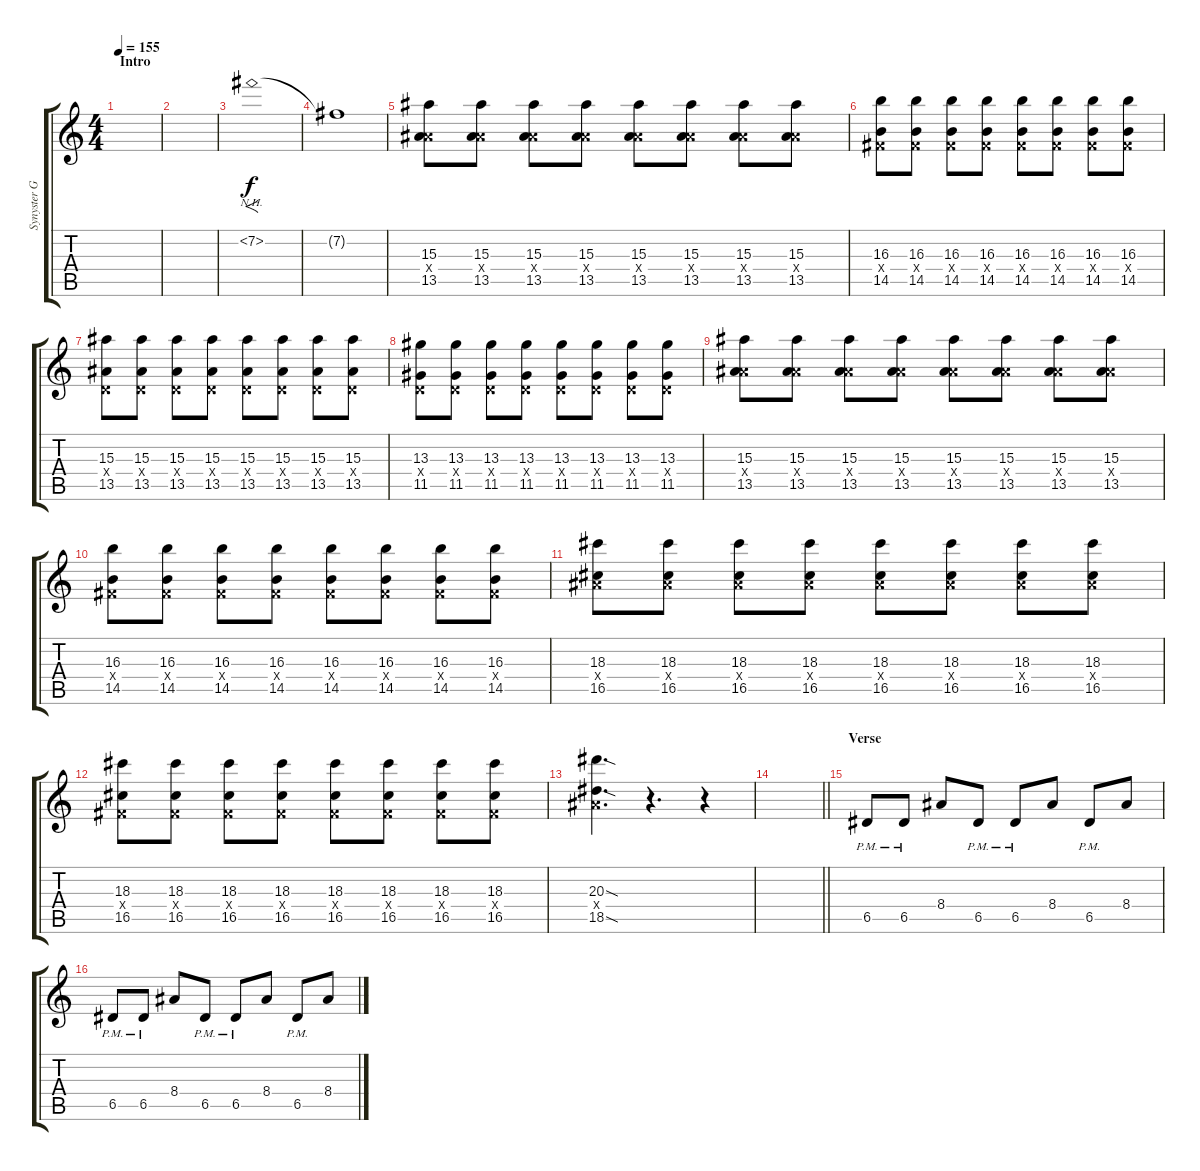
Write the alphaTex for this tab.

\track ("Synyster Gates [Lead Guitar I]" "Synyster G") {solo instrument distortionguitar}
\staff {score tabs}
\tuning (E4 B3 G3 D3 A2 E2) {hide}
\ts (4 4)
\section ("" "Intro")
\tempo 155
\clef g2
\ks c
|
|
7.2{nh}.1{f} |
7.2{t}.1 |
(15.3 8.4{x} 13.5).8 (15.3 8.4{x} 13.5).8 (15.3 8.4{x} 13.5).8 (15.3 8.4{x} 13.5).8 (15.3 8.4{x} 13.5).8 (15.3 8.4{x} 13.5).8 (15.3 8.4{x} 13.5).8 (15.3 8.4{x} 13.5).8 |
(16.3 4.4{x} 14.5).8 (16.3 4.4{x} 14.5).8 (16.3 4.4{x} 14.5).8 (16.3 4.4{x} 14.5).8 (16.3 4.4{x} 14.5).8 (16.3 4.4{x} 14.5).8 (16.3 4.4{x} 14.5).8 (16.3 4.4{x} 14.5).8 |
(15.3 0.4{x} 13.5).8 (15.3 0.4{x} 13.5).8 (15.3 0.4{x} 13.5).8 (15.3 0.4{x} 13.5).8 (15.3 0.4{x} 13.5).8 (15.3 0.4{x} 13.5).8 (15.3 0.4{x} 13.5).8 (15.3 0.4{x} 13.5).8 |
(13.3 0.4{x} 11.5).8 (13.3 0.4{x} 11.5).8 (13.3 0.4{x} 11.5).8 (13.3 0.4{x} 11.5).8 (13.3 0.4{x} 11.5).8 (13.3 0.4{x} 11.5).8 (13.3 0.4{x} 11.5).8 (13.3 0.4{x} 11.5).8 |
(15.3 8.4{x} 13.5).8 (15.3 8.4{x} 13.5).8 (15.3 8.4{x} 13.5).8 (15.3 8.4{x} 13.5).8 (15.3 8.4{x} 13.5).8 (15.3 8.4{x} 13.5).8 (15.3 8.4{x} 13.5).8 (15.3 8.4{x} 13.5).8 |
(16.3 4.4{x} 14.5).8 (16.3 4.4{x} 14.5).8 (16.3 4.4{x} 14.5).8 (16.3 4.4{x} 14.5).8 (16.3 4.4{x} 14.5).8 (16.3 4.4{x} 14.5).8 (16.3 4.4{x} 14.5).8 (16.3 4.4{x} 14.5).8 |
(18.3 8.4{x} 16.5).8 (18.3 8.4{x} 16.5).8 (18.3 8.4{x} 16.5).8 (18.3 8.4{x} 16.5).8 (18.3 8.4{x} 16.5).8 (18.3 8.4{x} 16.5).8 (18.3 8.4{x} 16.5).8 (18.3 8.4{x} 16.5).8 |
(18.3 4.4{x} 16.5).8 (18.3 4.4{x} 16.5).8 (18.3 4.4{x} 16.5).8 (18.3 4.4{x} 16.5).8 (18.3 4.4{x} 16.5).8 (18.3 4.4{x} 16.5).8 (18.3 4.4{x} 16.5).8 (18.3 4.4{x} 16.5).8 |
(20.3{sod} 8.4{x} 18.5{sod}).4{d} r.4{d} r.4 |
\barLineRight lightlight
|
\section ("" "Verse")
6.5{pm}.8{instrument distortionguitar} 6.5{pm}.8 8.4.8 6.5{pm}.8 6.5{pm}.8 8.4.8 6.5{pm}.8 8.4.8 |
6.5{pm}.8 6.5{pm}.8 8.4.8 6.5{pm}.8 6.5{pm}.8 8.4.8 6.5{pm}.8 8.4.8
